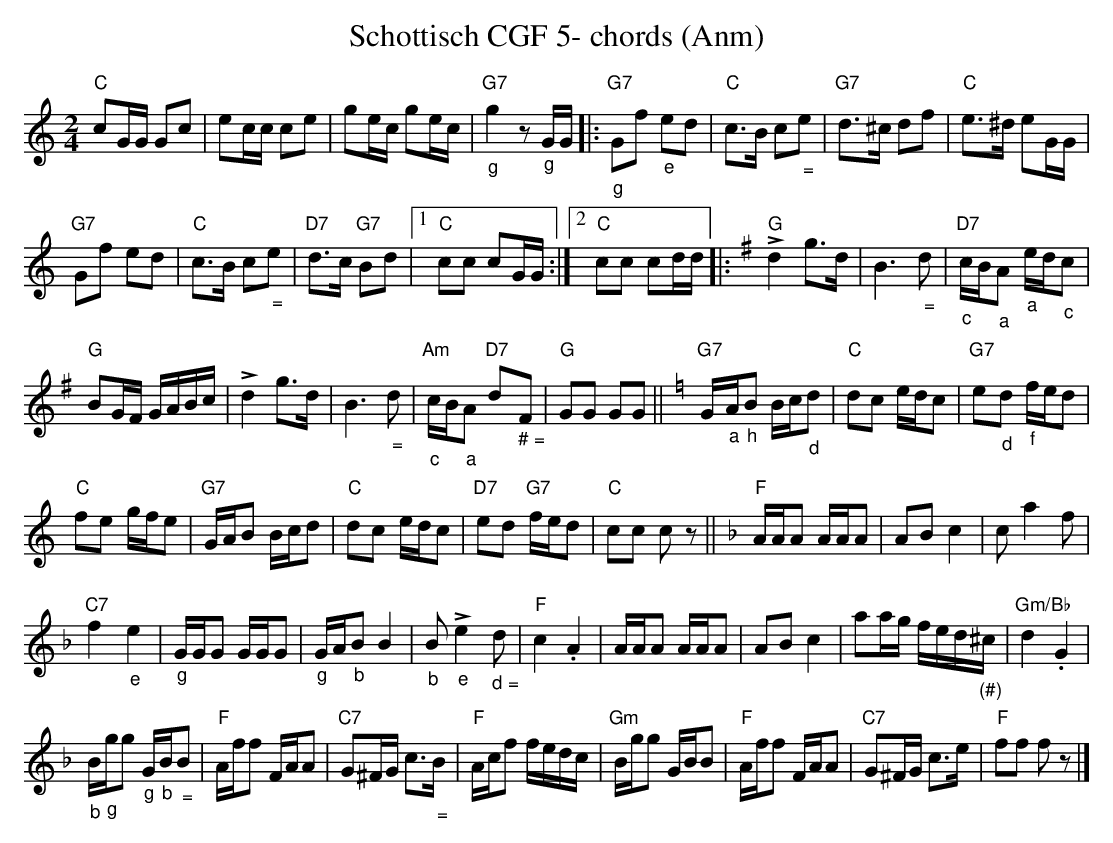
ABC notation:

X:1
T:Schottisch CGF 5- chords (Anm)
M:2/4
L:1/16
K:Cmaj%%MIDI gchordon
"C"c2GG G2c2 | e2cc c2e2 | g2ec g2ec | "G7""_g"g4z2"_g"GG |: "G7""_g"G2f2 "_e"e2d2 | "C"c3B c2"_ ="e2 | \
"G7"d3^c d2f2 | "C"e3^d e2GG |
"G7"G2f2 e2d2 | "C"c3B c2"_ ="e2 | "D7"d3c "G7"B2d2 |1 "C"c2c2 c2GG :|2 \
"C"c2c2 c2dd |: [K:Gmaj] "G"!>!d4 g3d | B6"_ ="d2 | "D7""_c"cB"_a"A2 "_a"ed"_c"c2 |
"G"B2GF GABc | !>!d4 g3d | \
B6"_ ="d2 | "Am""_c"cB"_a"A2 "D7"d2"_ # ="F2 | "G"G2G2 G2G2 || [K:Cmaj] "G7"G"_a"A"_h"B2 Bc"_d"d2 | "C"d2c2 edc2 | "G7"e2"_d"d2 "_f"fed2 |
"C"f2e2 gfe2 | "G7"GAB2 Bcd2 | "C"d2c2 edc2 | "D7"e2d2 "G7"fed2 | "C"c2c2 c2z2 || [K:Fmaj] "F"AAA2 AAA2 | \
A2B2c4 | c2a4f2 |
"C7"f4"_e"e4 | "_g"GGG2 GGG2 | "_g"GA"_b"B2 B4 | "_b"B2 !>!"_e"e4 "_ d ="d2 | "F"c4 .A4 | AAA2 AAA2 | \
A2B2c4 | a2ag fed"_(#)"^c | "Gm/Bb"d4 .G4 |
"_b"B"_g"gg2 "_g"G"_b"B"_ ="B2 | "F"Aff2 FAA2 |"C7" G2^FG c3"_ ="B | \
"F"Acf2 fedc | "Gm"Bgg2 GBB2 | "F"Aff2 FAA2 | "C7"G2^FG c3e | "F"f2f2 f2z2 |]
